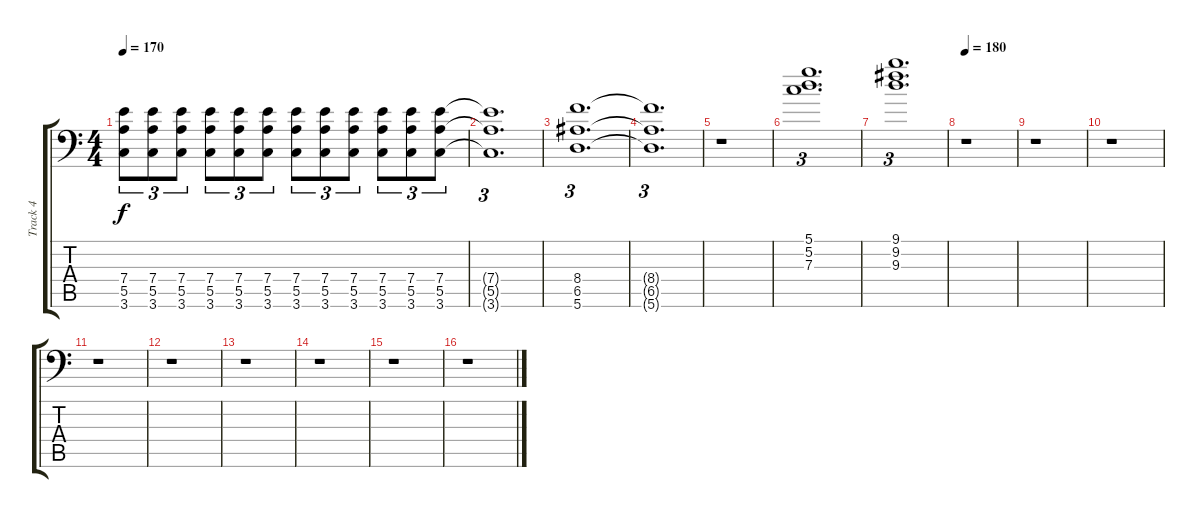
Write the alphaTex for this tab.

\track ("Track 4" "Track 4") {instrument overdrivenguitar}
\staff {score tabs}
\tuning (D4 A3 F3 A2 E2 A1) {hide}
\ts (4 4)
\tempo 170
\clef f4
\ks c
(7.4 5.5 3.6).8{tu (3 2) dy f} (7.4 5.5 3.6).8{tu (3 2)} (7.4 5.5 3.6).8{tu (3 2)} (7.4 5.5 3.6).8{tu (3 2)} (7.4 5.5 3.6).8{tu (3 2)} (7.4 5.5 3.6).8{tu (3 2)} (7.4 5.5 3.6).8{tu (3 2)} (7.4 5.5 3.6).8{tu (3 2)} (7.4 5.5 3.6).8{tu (3 2)} (7.4 5.5 3.6).8{tu (3 2)} (7.4 5.5 3.6).8{tu (3 2)} (7.4 5.5 3.6).8{tu (3 2)} |
(7.4{t} 5.5{t} 3.6{t}).1{d tu (3 2)} |
(8.4 6.5 5.6).1{d tu (3 2)} |
(8.4{t} 6.5{t} 5.6{t}).1{d tu (3 2)} |
r.1 |
(5.1 5.2 7.3).1{d tu (3 2)} |
(9.1 9.2 9.3).1{d tu (3 2)} |
\tempo 180
r.1 |
r.1 |
r.1 |
r.1 |
r.1 |
r.1 |
r.1 |
r.1 |
r.1
